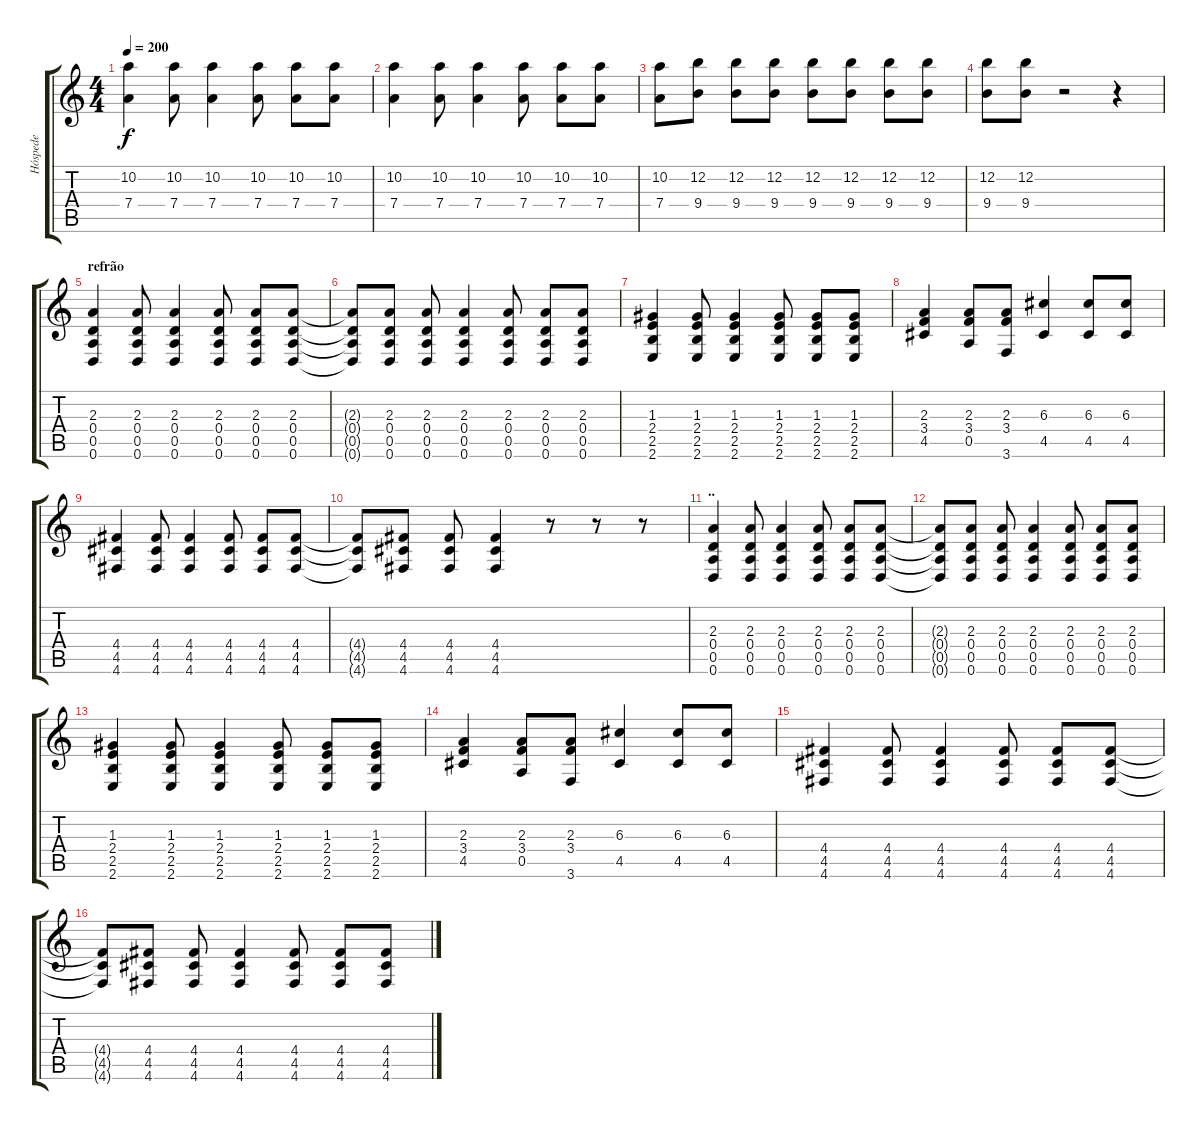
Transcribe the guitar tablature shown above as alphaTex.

\track ("Hóspede" "Hóspede") {instrument distortionguitar}
\staff {score tabs}
\tuning (E4 B3 G3 D3 A2 D2) {hide}
\ts (4 4)
\tempo 200
\clef g2
\ks c
(10.2 7.4).4{dy f} (10.2 7.4).8 (10.2 7.4).4 (10.2 7.4).8 (10.2 7.4).8 (10.2 7.4).8 |
(10.2 7.4).4 (10.2 7.4).8 (10.2 7.4).4 (10.2 7.4).8 (10.2 7.4).8 (10.2 7.4).8 |
(10.2 7.4).8 (12.2 9.4).8 (12.2 9.4).8 (12.2 9.4).8 (12.2 9.4).8 (12.2 9.4).8 (12.2 9.4).8 (12.2 9.4).8 |
(12.2 9.4).8 (12.2 9.4).8 r.2 r.4 |
\section ("" "refrão")
(2.3 0.4 0.5 0.6).4 (2.3 0.4 0.5 0.6).8 (2.3 0.4 0.5 0.6).4 (2.3 0.4 0.5 0.6).8 (2.3 0.4 0.5 0.6).8 (2.3 0.4 0.5 0.6).8 |
(2.3{t} 0.4{t} 0.5{t} 0.6{t}).8 (2.3 0.4 0.5 0.6).8 (2.3 0.4 0.5 0.6).8 (2.3 0.4 0.5 0.6).4 (2.3 0.4 0.5 0.6).8 (2.3 0.4 0.5 0.6).8 (2.3 0.4 0.5 0.6).8 |
(1.3 2.4 2.5 2.6).4 (1.3 2.4 2.5 2.6).8 (1.3 2.4 2.5 2.6).4 (1.3 2.4 2.5 2.6).8 (1.3 2.4 2.5 2.6).8 (1.3 2.4 2.5 2.6).8 |
(2.3 3.4 4.5).4 (2.3 3.4 0.5).8 (2.3 3.4 3.6).8 (6.3 4.5).4 (6.3 4.5).8 (6.3 4.5).8 |
(4.4 4.5 4.6).4 (4.4 4.5 4.6).8 (4.4 4.5 4.6).4 (4.4 4.5 4.6).8 (4.4 4.5 4.6).8 (4.4 4.5 4.6).8 |
(4.4{t} 4.5{t} 4.6{t}).8 (4.4 4.5 4.6).8 (4.4 4.5 4.6).8 (4.4 4.5 4.6).4 r.8 r.8 r.8 |
\section ("" "..")
(2.3 0.4 0.5 0.6).4 (2.3 0.4 0.5 0.6).8 (2.3 0.4 0.5 0.6).4 (2.3 0.4 0.5 0.6).8 (2.3 0.4 0.5 0.6).8 (2.3 0.4 0.5 0.6).8 |
(2.3{t} 0.4{t} 0.5{t} 0.6{t}).8 (2.3 0.4 0.5 0.6).8 (2.3 0.4 0.5 0.6).8 (2.3 0.4 0.5 0.6).4 (2.3 0.4 0.5 0.6).8 (2.3 0.4 0.5 0.6).8 (2.3 0.4 0.5 0.6).8 |
(1.3 2.4 2.5 2.6).4 (1.3 2.4 2.5 2.6).8 (1.3 2.4 2.5 2.6).4 (1.3 2.4 2.5 2.6).8 (1.3 2.4 2.5 2.6).8 (1.3 2.4 2.5 2.6).8 |
(2.3 3.4 4.5).4 (2.3 3.4 0.5).8 (2.3 3.4 3.6).8 (6.3 4.5).4 (6.3 4.5).8 (6.3 4.5).8 |
(4.4 4.5 4.6).4 (4.4 4.5 4.6).8 (4.4 4.5 4.6).4 (4.4 4.5 4.6).8 (4.4 4.5 4.6).8 (4.4 4.5 4.6).8 |
(4.4{t} 4.5{t} 4.6{t}).8 (4.4 4.5 4.6).8 (4.4 4.5 4.6).8 (4.4 4.5 4.6).4 (4.4 4.5 4.6).8 (4.4 4.5 4.6).8 (4.4 4.5 4.6).8
